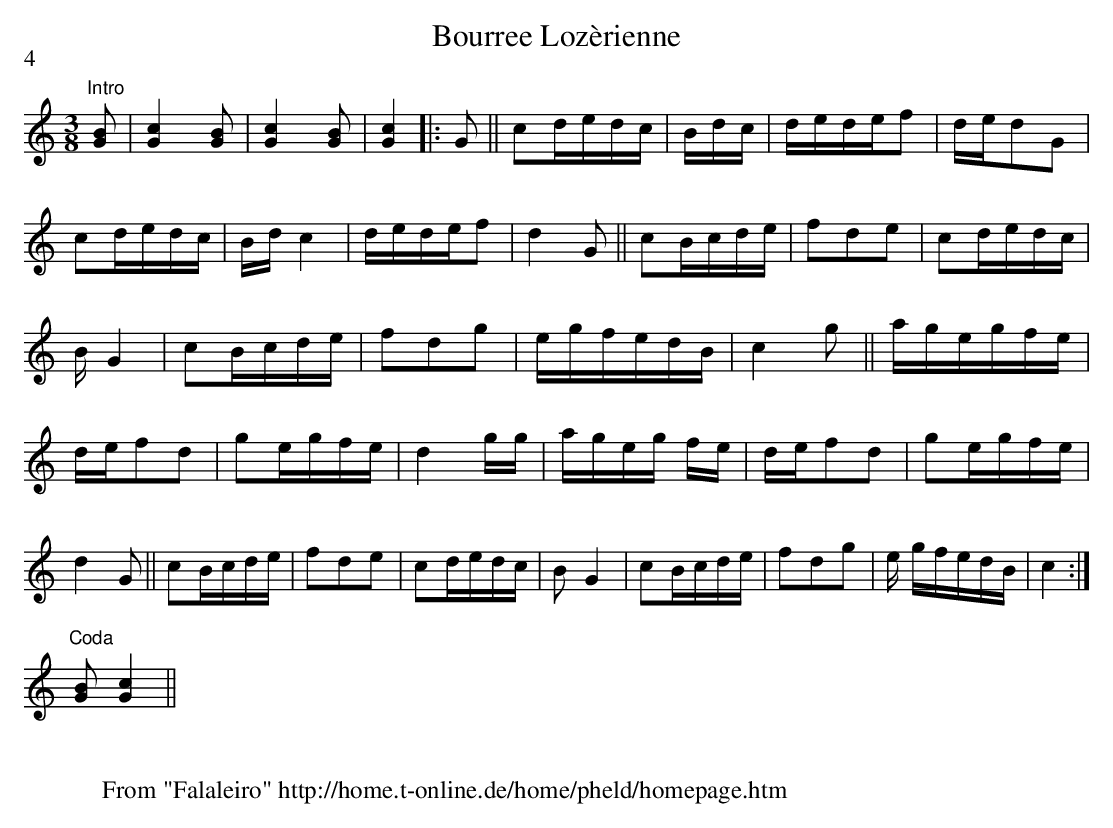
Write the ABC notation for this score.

X:1
T:Bourree Lozèrienne
M:3/8
L:1/16
P:4
K:C
"Intro" [G2B2]|[G4c4]  [G2B2]|[G4c4]  [G2B2]|[G4c4]   |: G2|| c2dedc|Bdc
4   |dedef2|ded2G2|c2dedc|Bd c4  |dedef2|d4   G2||c2Bcde|f2d2e2|c2dedc|B
2 G4   |c2Bcde|f2d2g2|egfedB|c4   g2 || agegfe|def2d2|g2egfe|d4  gg|ageg
fe|def2d2|g2egfe|d4   G2||c2Bcde|f2d2e2|c2dedc|B2 G4   |c2Bcde|f2d2g2 |e
gfedB|c4   :| "Coda" ![G2B2] [G4c4]    ||
W:
W: From "Falaleiro" http://home.t-online.de/home/pheld/homepage.htm
